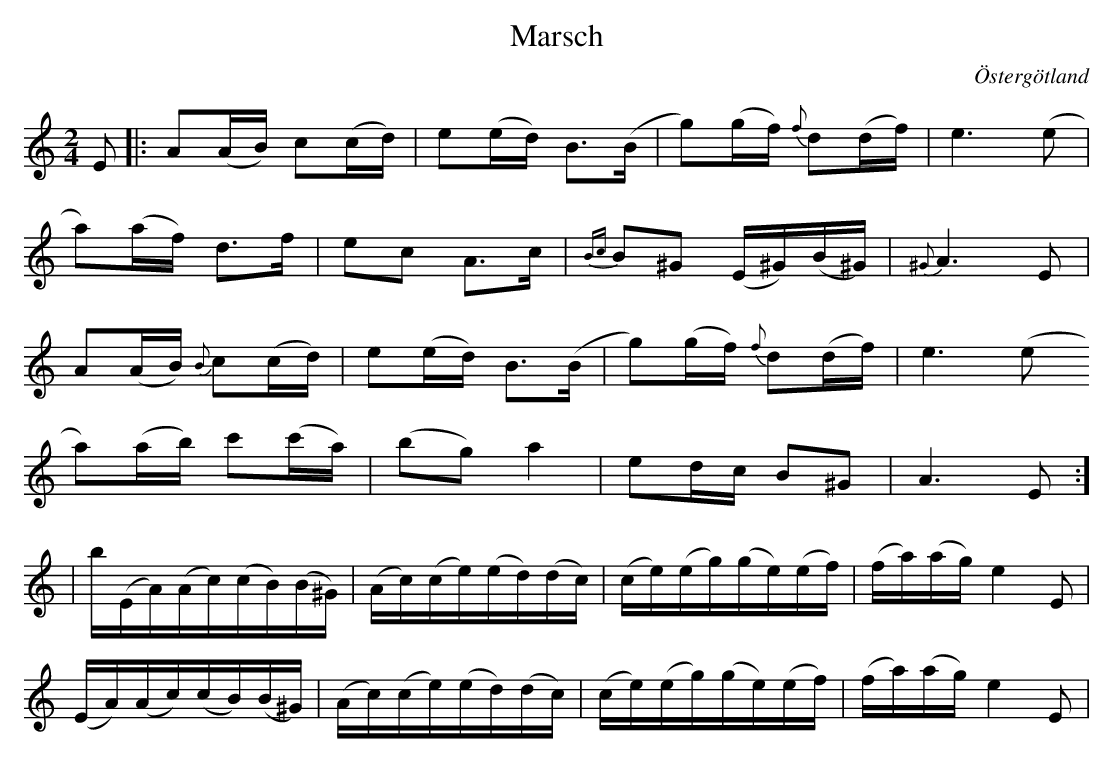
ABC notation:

X:1
T:Marsch
O:Östergötland
M: 2/4
L: 1/16
K: Am
E2 |: A2(AB) c2(cd) | e2(ed) B3(B | g2)(gf){f} d2(df) | e6 (e2 |
a2)(af) d3f | e2c2 A3c |{Bc} B2^G2 (E^G)(B^G)|{^G} A6 E2 |
A2(AB){B} c2(cd) | e2(ed) B3(B | g2)(gf){f} d2(df) | e6 (e2
a2)(ab) c'2(c'a) | (b2g2) a4 | e2dc B2^G2| A6 E2:]
|bis(EA)(Ac)(cB)(B^G)|(Ac)(ce)(ed)(dc)|(ce)(eg)(ge)(ef)|(fa)(ag)e4E2|
(EA)(Ac)(cB)(B^G)|(Ac)(ce)(ed)(dc)|(ce)(eg)(ge)(ef)|(fa)(ag)e4E2|
